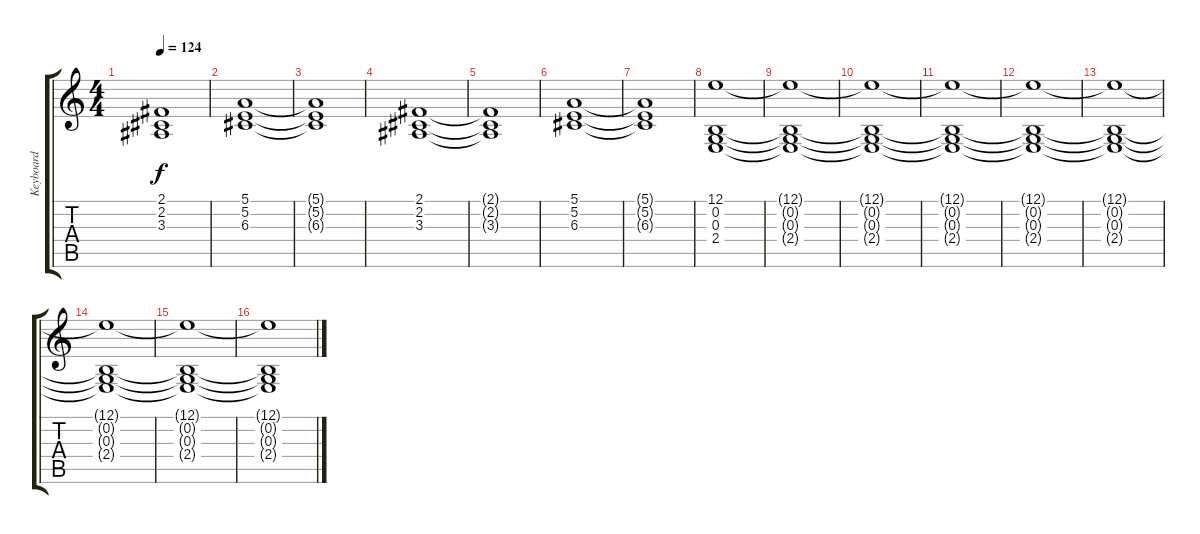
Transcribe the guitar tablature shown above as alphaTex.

\track ("Keyboard" "Keyboard") {instrument drawbarorgan}
\staff {score tabs}
\tuning (E4 B3 G3 D3 A2 E2) {hide}
\ts (4 4)
\tempo 124
\clef g2
\ks c
(2.1{t} 2.2{t} 3.3{t}).1{dy f} |
(5.1 5.2 6.3).1 |
(5.1{t} 5.2{t} 6.3{t}).1 |
(2.1 2.2 3.3).1 |
(2.1{t} 2.2{t} 3.3{t}).1 |
(5.1 5.2 6.3).1 |
(5.1{t} 5.2{t} 6.3{t}).1 |
(12.1 0.2 0.3 2.4).1 |
(12.1{t} 0.2{t} 0.3{t} 2.4{t}).1 |
(12.1{t} 0.2{t} 0.3{t} 2.4{t}).1 |
(12.1{t} 0.2{t} 0.3{t} 2.4{t}).1 |
(12.1{t} 0.2{t} 0.3{t} 2.4{t}).1 |
(12.1{t} 0.2{t} 0.3{t} 2.4{t}).1 |
(12.1{t} 0.2{t} 0.3{t} 2.4{t}).1 |
(12.1{t} 0.2{t} 0.3{t} 2.4{t}).1 |
(12.1{t} 0.2{t} 0.3{t} 2.4{t}).1
